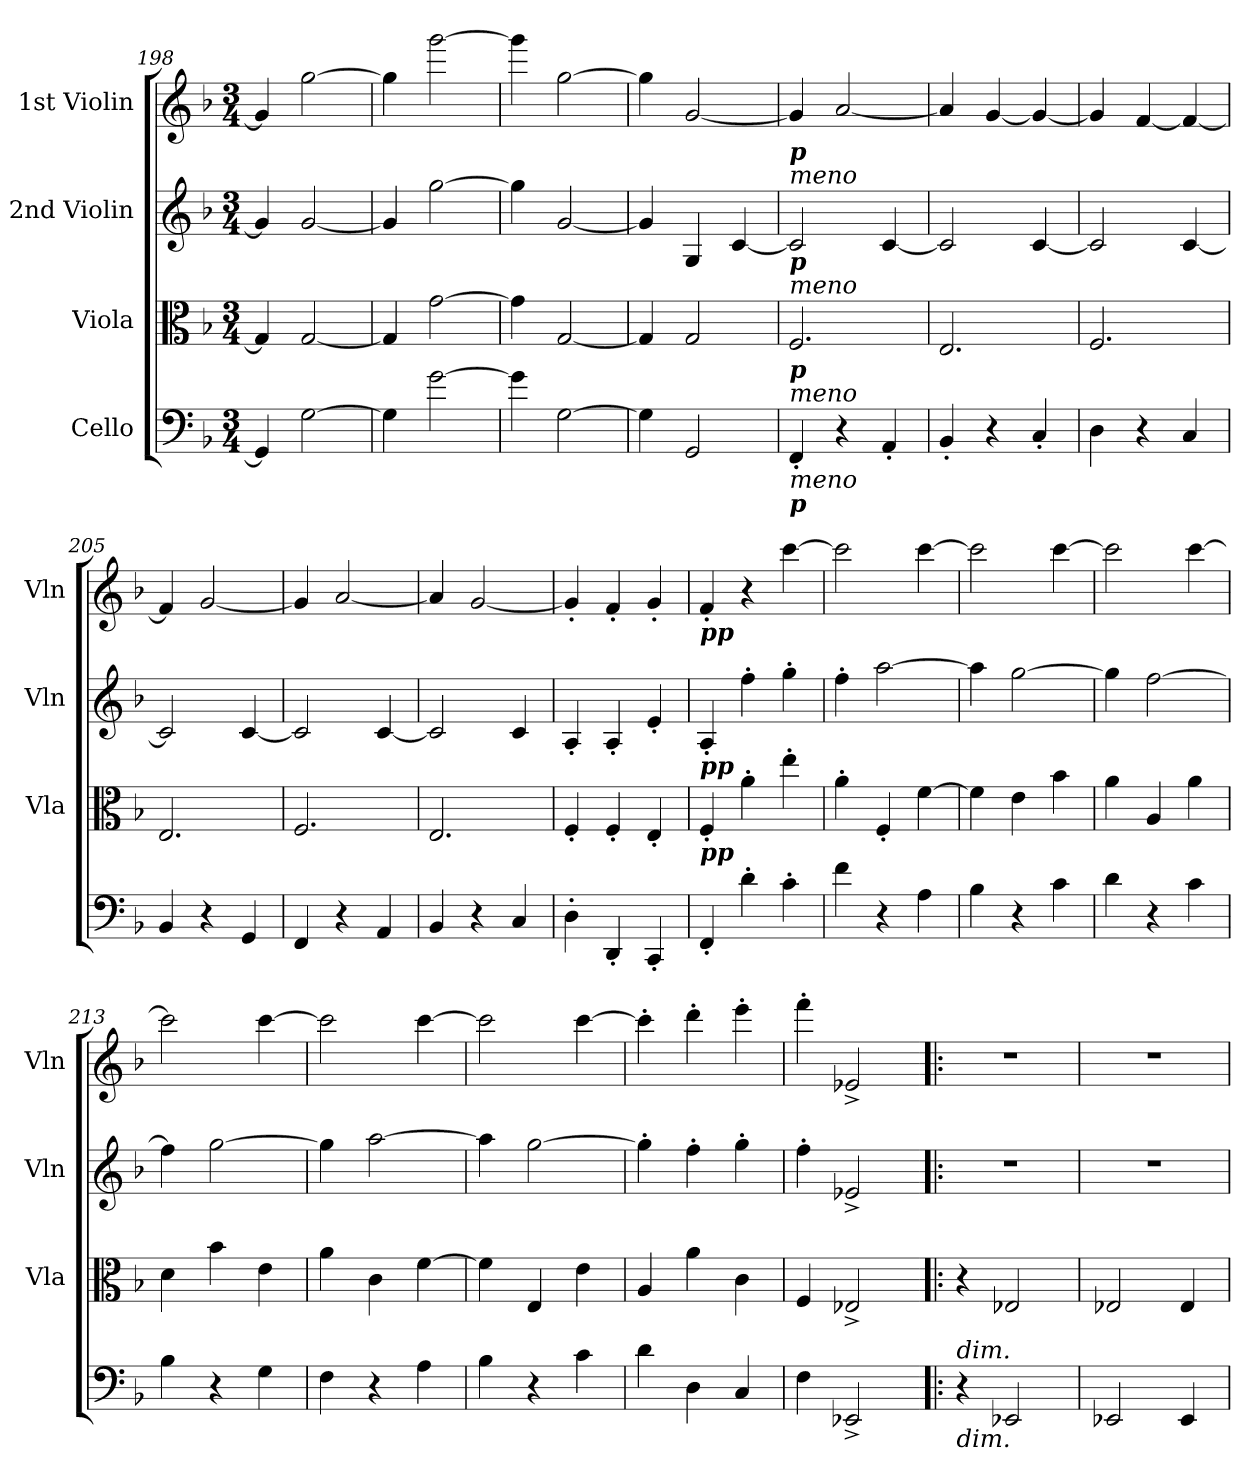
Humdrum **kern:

**kern	**kern	**kern	**kern
*part4	*part3	*part2	*part1
*staff4	*staff3	*staff2	*staff1
*I"Cello	*I"Viola	*I"2nd Violin	*I"1st Violin
*	*I'Vla	*I'Vln	*I'Vln
!!LO:LB:g=z
*clefF4	*clefC3	*clefG2	*clefG2
*k[b-]	*k[b-]	*k[b-]	*k[b-]
*F:	*F:	*F:	*F:
*M3/4	*M3/4	*M3/4	*M3/4
=198	=198	=198	=198
4GG/]	4G/]	4g/]	4g/]
[2G\	[2G/	[2g/	[2gg\
=199	=199	=199	=199
4G\]	4G/]	4g/]	4gg\]
[2g\	[2g\	[2gg\	[2ggg\
=200	=200	=200	=200
4g\]	4g\]	4gg\]	4ggg\]
[2G\	[2G/	[2g/	[2gg\
=201	=201	=201	=201
4G\]	4G/]	4g/]	4gg\]
2GG/	2G/	4G/	[2g/
.	.	[4c/	.
=202	=202	=202	=202
!	!	!LO:TX:a:i:t=meno	!
!	!	!LO:TX:a:Bi:t=p	!
!	!LO:TX:a:i:t=meno	!	!
!	!LO:TX:a:Bi:t=p	!	!
!LO:TX:a:i:t=meno	!	!	!
!LO:TX:b:i:t=meno	!	!	!
!LO:TX:a:Bi:t=p	!	!	!
!LO:TX:b:Bi:t=p	!	!	!
4FF'/	2.F/	2c/]	4g/]
4r	.	.	[2a/
4AA'/	.	[4c/	.
=203	=203	=203	=203
4BB-'/	2.E/	2c/]	4a/]
4r	.	.	[4g/
4C'/	.	[4c/	4g/_
!!LO:PB:g=z
=204	=204	=204	=204
4D\	2.F/	2c/]	4g/]
4r	.	.	[4f/
4C/	.	[4c/	4f/_
=205	=205	=205	=205
4BB-/	2.E/	2c/]	4f/]
4r	.	.	[2g/
4GG/	.	[4c/	.
=206	=206	=206	=206
4FF/	2.F/	2c/]	4g/]
4r	.	.	[2a/
4AA/	.	[4c/	.
=207	=207	=207	=207
4BB-/	2.E/	2c/]	4a/]
4r	.	.	[2g/
4C/	.	4c/	.
=208	=208	=208	=208
4D'\	4F'/	4A'/	4g'/]
4DD'/	4F'/	4A'/	4f'/
4CC'/	4E'/	4e'/	4g'/
=209	=209	=209	=209
!	!	!	!LO:TX:b:Bi:t=pp
!	!	!LO:TX:b:Bi:t=pp	!
!	!LO:TX:b:Bi:t=pp	!	!
4FF'/	4F'/	4A'/	4f'/
4d'\	4a'\	4ff'\	4r
4c'\	4ee'\	4gg'\	[4ccc\
!!LO:PB:g=z
=210	=210	=210	=210
4f\	4a'\	4ff'\	2ccc\]
4r	4F'/	[2aa\	.
4A\	[4f\	.	[4ccc\
=211	=211	=211	=211
4B-\	4f\]	4aa\]	2ccc\]
4r	4e\	[2gg\	.
4c\	4b-\	.	[4ccc\
=212	=212	=212	=212
4d\	4a\	4gg\]	2ccc\]
4r	4A/	[2ff\	.
4c\	4a\	.	[4ccc\
=213	=213	=213	=213
4B-\	4d\	4ff\]	2ccc\]
4r	4b-\	[2gg\	.
4G\	4e\	.	[4ccc\
=214	=214	=214	=214
4F\	4a\	4gg\]	2ccc\]
4r	4c\	[2aa\	.
4A\	[4f\	.	[4ccc\
=215	=215	=215	=215
4B-\	4f\]	4aa\]	2ccc\]
4r	4E/	[2gg\	.
4c\	4e\	.	[4ccc\
!!LO:LB:g=z
=216	=216	=216	=216
4d\	4A/	4gg'\]	4ccc'\]
4D\	4a\	4ff'\	4ddd'\
4C/	4c\	4gg'\	4eee'\
=217	=217	=217	=217
4F\	4F/	4ff'\	4fff'\
2EE-X^/	2E-X^/	2e-X^/	2e-X^/
=218!|:	=218!|:	=218!|:	=218!|:
!LO:TX:a:i:t=dim.	!	!	!
!LO:TX:b:i:t=dim.	!	!	!
4r	4r	2.r	2.r
2EE-X/	2E-X/	.	.
=219	=219	=219	=219
2EE-X/	2E-X/	2.r	2.r
4EE-/	4E-/	.	.
=	=	=	=
*-	*-	*-	*-
